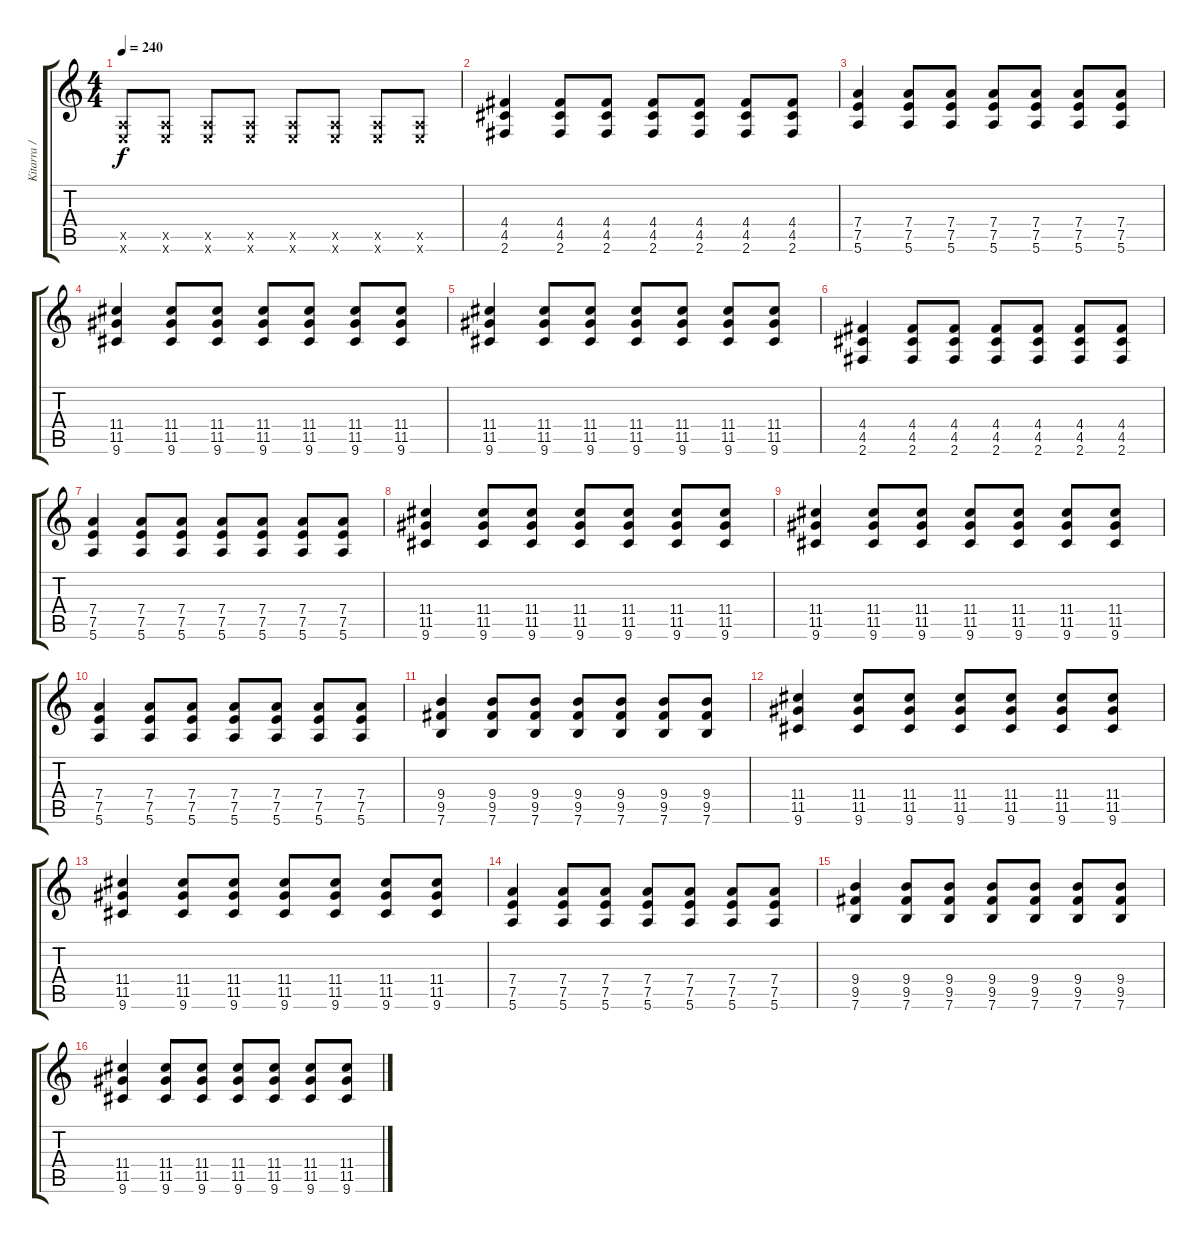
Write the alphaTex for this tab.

\track ("Kitarra / Guitarra" "Kitarra / ") {instrument distortionguitar}
\staff {score tabs}
\tuning (E4 B3 G3 D3 A2 E2) {hide}
\ts (4 4)
\tempo 240
\clef g2
\ks c
(0.5{x} 0.6{x}).8{dy f} (0.5{x} 0.6{x}).8 (0.5{x} 0.6{x}).8 (0.5{x} 0.6{x}).8 (0.5{x} 0.6{x}).8 (0.5{x} 0.6{x}).8 (0.5{x} 0.6{x}).8 (0.5{x} 0.6{x}).8 |
(4.4 4.5 2.6).4 (4.4 4.5 2.6).8 (4.4 4.5 2.6).8 (4.4 4.5 2.6).8 (4.4 4.5 2.6).8 (4.4 4.5 2.6).8 (4.4 4.5 2.6).8 |
(7.4 7.5 5.6).4 (7.4 7.5 5.6).8 (7.4 7.5 5.6).8 (7.4 7.5 5.6).8 (7.4 7.5 5.6).8 (7.4 7.5 5.6).8 (7.4 7.5 5.6).8 |
(11.4 11.5 9.6).4 (11.4 11.5 9.6).8 (11.4 11.5 9.6).8 (11.4 11.5 9.6).8 (11.4 11.5 9.6).8 (11.4 11.5 9.6).8 (11.4 11.5 9.6).8 |
(11.4 11.5 9.6).4 (11.4 11.5 9.6).8 (11.4 11.5 9.6).8 (11.4 11.5 9.6).8 (11.4 11.5 9.6).8 (11.4 11.5 9.6).8 (11.4 11.5 9.6).8 |
(4.4 4.5 2.6).4 (4.4 4.5 2.6).8 (4.4 4.5 2.6).8 (4.4 4.5 2.6).8 (4.4 4.5 2.6).8 (4.4 4.5 2.6).8 (4.4 4.5 2.6).8 |
(7.4 7.5 5.6).4 (7.4 7.5 5.6).8 (7.4 7.5 5.6).8 (7.4 7.5 5.6).8 (7.4 7.5 5.6).8 (7.4 7.5 5.6).8 (7.4 7.5 5.6).8 |
(11.4 11.5 9.6).4 (11.4 11.5 9.6).8 (11.4 11.5 9.6).8 (11.4 11.5 9.6).8 (11.4 11.5 9.6).8 (11.4 11.5 9.6).8 (11.4 11.5 9.6).8 |
(11.4 11.5 9.6).4 (11.4 11.5 9.6).8 (11.4 11.5 9.6).8 (11.4 11.5 9.6).8 (11.4 11.5 9.6).8 (11.4 11.5 9.6).8 (11.4 11.5 9.6).8 |
(7.4 7.5 5.6).4 (7.4 7.5 5.6).8 (7.4 7.5 5.6).8 (7.4 7.5 5.6).8 (7.4 7.5 5.6).8 (7.4 7.5 5.6).8 (7.4 7.5 5.6).8 |
(9.4 9.5 7.6).4 (9.4 9.5 7.6).8 (9.4 9.5 7.6).8 (9.4 9.5 7.6).8 (9.4 9.5 7.6).8 (9.4 9.5 7.6).8 (9.4 9.5 7.6).8 |
(11.4 11.5 9.6).4 (11.4 11.5 9.6).8 (11.4 11.5 9.6).8 (11.4 11.5 9.6).8 (11.4 11.5 9.6).8 (11.4 11.5 9.6).8 (11.4 11.5 9.6).8 |
(11.4 11.5 9.6).4 (11.4 11.5 9.6).8 (11.4 11.5 9.6).8 (11.4 11.5 9.6).8 (11.4 11.5 9.6).8 (11.4 11.5 9.6).8 (11.4 11.5 9.6).8 |
(7.4 7.5 5.6).4 (7.4 7.5 5.6).8 (7.4 7.5 5.6).8 (7.4 7.5 5.6).8 (7.4 7.5 5.6).8 (7.4 7.5 5.6).8 (7.4 7.5 5.6).8 |
(9.4 9.5 7.6).4 (9.4 9.5 7.6).8 (9.4 9.5 7.6).8 (9.4 9.5 7.6).8 (9.4 9.5 7.6).8 (9.4 9.5 7.6).8 (9.4 9.5 7.6).8 |
(11.4 11.5 9.6).4 (11.4 11.5 9.6).8 (11.4 11.5 9.6).8 (11.4 11.5 9.6).8 (11.4 11.5 9.6).8 (11.4 11.5 9.6).8 (11.4 11.5 9.6).8
